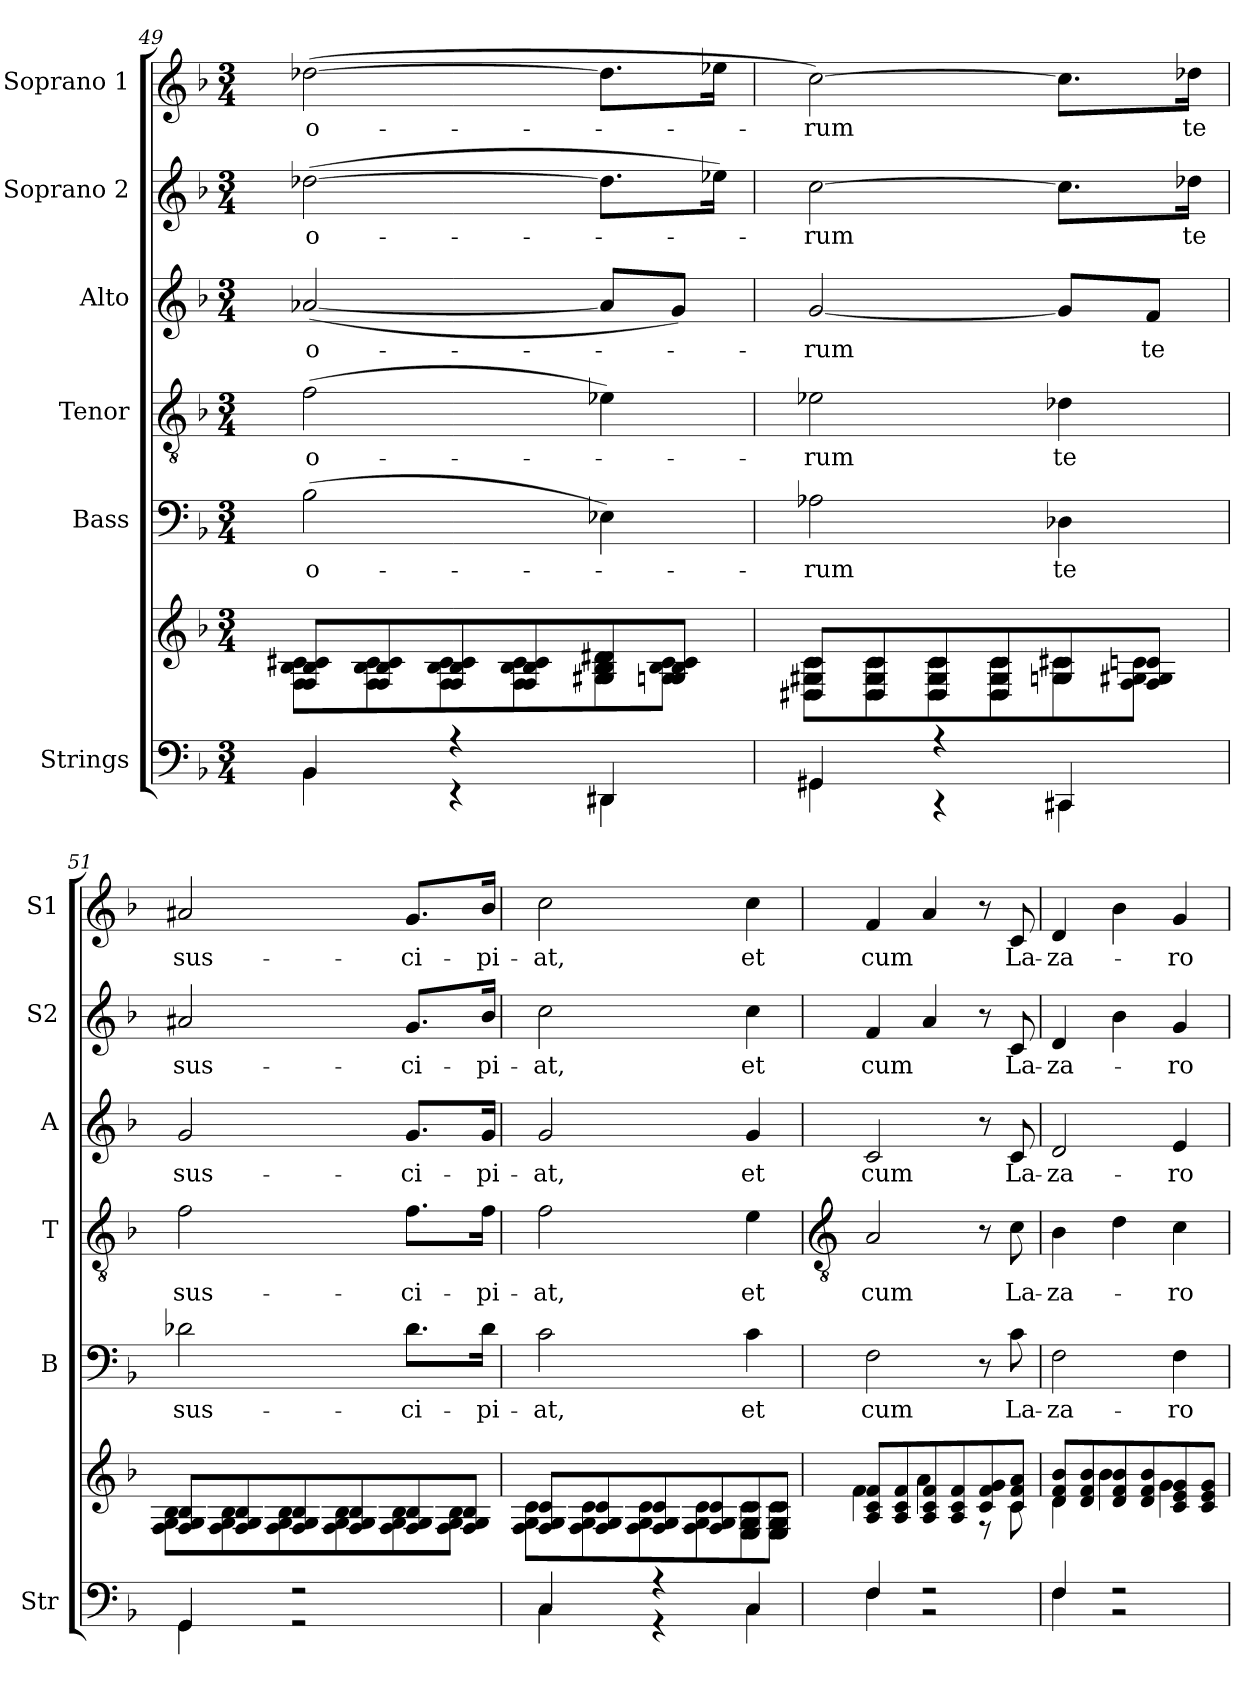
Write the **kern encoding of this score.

**kern	**kern	**kern	**text	**kern	**text	**kern	**text	**kern	**text	**kern	**text
*part6	*part6	*part5	*part5	*part4	*part4	*part3	*part3	*part2	*part2	*part1	*part1
*staff7	*staff6	*staff5	*staff5	*staff4	*staff4	*staff3	*staff3	*staff2	*staff2	*staff1	*staff1
*I"Strings	*	*I"Bass	*	*I"Tenor	*	*I"Alto	*	*I"Soprano 2	*	*I"Soprano 1	*
*I'Str	*	*I'B	*	*I'T	*	*I'A	*	*I'S2	*	*I'S1	*
*clefF4	*clefG2	*clefF4	*	*clefGv2	*	*clefG2	*	*clefG2	*	*clefG2	*
*k[b-]	*k[b-]	*k[b-]	*	*k[b-]	*	*k[b-]	*	*k[b-]	*	*k[b-]	*
*F:	*F:	*F:	*	*F:	*	*F:	*	*F:	*	*F:	*
*M3/4	*M3/4	*M3/4	*	*M3/4	*	*M3/4	*	*M3/4	*	*M3/4	*
=49	=49	=49	=49	=49	=49	=49	=49	=49	=49	=49	=49
*^	*^	*	*	*	*	*	*	*	*	*	*
!	!	!	!	!	!LO:LY:b	!	!LO:LY:b	!	!LO:LY:b	!	!LO:LY:b	!	!LO:LY:b
4BB-/	4BB-\	8F/ 8B-/ 8c#X/L	8F\ 8B-\ 8c#X\L	(>2B-	-o-	(>2f	-o-	(<[2a-X	-o-	(>[2dd-X	-o-	(>[2dd-X	-o-
.	.	8F/ 8B-/ 8c#/	8F\ 8B-\ 8c#\	.	.	.	.	.	.	.	.	.	.
4r	4r	8F/ 8B-/ 8c#/	8F\ 8B-\ 8c#\	.	.	.	.	.	.	.	.	.	.
.	.	8F/ 8B-/ 8c#/	8F\ 8B-\ 8c#\	.	.	.	.	.	.	.	.	.	.
4DD#X/	4DD#X\	8G#X/ 8B-/ 8d#X/	8G#X\ 8B-\ 8d#X\	4E-X)	.	4e-X)	.	8a-L]	.	8.dd-L]	.	8.dd-L]	.
.	.	8Gn/ 8B-/ 8c#/J	8Gn\ 8B-\ 8c#\J	.	.	.	.	8gJ)	.	.	.	.	.
.	.	.	.	.	.	.	.	.	.	16ee-XJ)	.	16ee-XJ	.
=50	=50	=50	=50	=50	=50	=50	=50	=50	=50	=50	=50	=50	=50
!	!	!	!	!	!LO:LY:b	!	!LO:LY:b	!	!LO:LY:b	!	!LO:LY:b	!	!LO:LY:b
4GG#X/	4GG#X\	8D#X/ 8G#X/ 8c/L	8D#X\ 8G#X\ 8c\L	2A-X	-rum	2e-X	-rum	[2g	-rum	[2cc	-rum	[2cc)	-rum
.	.	8D#/ 8G#/ 8c/	8D#\ 8G#\ 8c\	.	.	.	.	.	.	.	.	.	.
4r	4r	8D#/ 8G#/ 8c/	8D#\ 8G#\ 8c\	.	.	.	.	.	.	.	.	.	.
.	.	8D#/ 8G#/ 8c/	8D#\ 8G#\ 8c\	.	.	.	.	.	.	.	.	.	.
!	!	!	!	!	!LO:LY:b	!	!LO:LY:b	!	!	!	!	!	!
4CC#X/	4CC#X\	8Gn/ 8c#X/	8Gn\ 8c#X\	4D-X	te	4d-X	te	8gL]	.	8.ccL]	.	8.ccL]	.
!	!	!	!	!	!	!	!	!	!LO:LY:b	!	!	!	!
.	.	8F/ 8G#X/ 8cn/J	8F\ 8G#X\ 8cn\J	.	.	.	.	8fJ	te	.	.	.	.
!	!	!	!	!	!	!	!	!	!	!	!LO:LY:b	!	!LO:LY:b
.	.	.	.	.	.	.	.	.	.	16dd-XJ	te	16dd-XJ	te
=51	=51	=51	=51	=51	=51	=51	=51	=51	=51	=51	=51	=51	=51
!	!	!	!	!	!LO:LY:b	!	!LO:LY:b	!	!LO:LY:b	!	!LO:LY:b	!	!LO:LY:b
4GG/	4GG\	8F/ 8G/ 8B-/L	8F\ 8G\ 8B-\L	2d-X	sus-	2f	sus-	2g	sus-	2a#X	sus-	2a#X	sus-
.	.	8F/ 8G/ 8B-/	8F\ 8G\ 8B-\	.	.	.	.	.	.	.	.	.	.
2r	2r	8F/ 8G/ 8B-/	8F\ 8G\ 8B-\	.	.	.	.	.	.	.	.	.	.
.	.	8F/ 8G/ 8B-/	8F\ 8G\ 8B-\	.	.	.	.	.	.	.	.	.	.
!	!	!	!	!	!LO:LY:b	!	!LO:LY:b	!	!LO:LY:b	!	!LO:LY:b	!	!LO:LY:b
.	.	8F/ 8G/ 8B-/	8F\ 8G\ 8B-\	8.d-L	-ci-	8.fL	-ci-	8.gL	-ci-	8.gL	-ci-	8.gL	-ci-
.	.	8F/ 8G/ 8B-/J	8F\ 8G\ 8B-\J	.	.	.	.	.	.	.	.	.	.
!	!	!	!	!	!LO:LY:b	!	!LO:LY:b	!	!LO:LY:b	!	!LO:LY:b	!	!LO:LY:b
.	.	.	.	16d-J	-pi-	16fJ	-pi-	16gJ	-pi-	16b-J	-pi-	16b-J	-pi-
=52	=52	=52	=52	=52	=52	=52	=52	=52	=52	=52	=52	=52	=52
!	!	!	!	!	!LO:LY:b	!	!LO:LY:b	!	!LO:LY:b	!	!LO:LY:b	!	!LO:LY:b
4C/	4C\	8F/ 8G/ 8c/L	8F\ 8G\ 8c\L	2c	-at,	2f	-at,	2g	-at,	2cc	-at,	2cc	-at,
.	.	8F/ 8G/ 8c/	8F\ 8G\ 8c\	.	.	.	.	.	.	.	.	.	.
4r	4r	8F/ 8G/ 8c/	8F\ 8G\ 8c\	.	.	.	.	.	.	.	.	.	.
.	.	8F/ 8G/ 8c/	8F\ 8G\ 8c\	.	.	.	.	.	.	.	.	.	.
!	!	!	!	!	!LO:LY:b	!	!LO:LY:b	!	!LO:LY:b	!	!LO:LY:b	!	!LO:LY:b
4C/	4C\	8E/ 8G/ 8c/	8E\ 8G\ 8c\	4c	et	4e	et	4g	et	4cc	et	4cc	et
.	.	8E/ 8G/ 8c/J	8E\ 8G\ 8c\J	.	.	.	.	.	.	.	.	.	.
!!LO:LB:g=z
=53	=53	=53	=53	=53	=53	=53	=53	=53	=53	=53	=53	=53	=53
*	*	*	*	*	*	*clefGv2	*	*	*	*	*	*	*
!	!	!	!	!	!LO:LY:b	!	!LO:LY:b	!	!LO:LY:b	!	!LO:LY:b	!	!LO:LY:b
4F/	4F\	8A/ 8c/ 8f/L	4f\	2F	cum	2A	cum	2c	cum	4f	cum	4f	cum
.	.	8A/ 8c/ 8f/	.	.	.	.	.	.	.	.	.	.	.
2r	2r	8A/ 8c/ 8f/	4a\	.	.	.	.	.	.	4a	.	4a	.
.	.	8A/ 8c/ 8f/	.	.	.	.	.	.	.	.	.	.	.
.	.	8c/ 8f/ 8g/	8r	8r	.	8r	.	8r	.	8r	.	8r	.
!	!	!	!	!	!LO:LY:b	!	!LO:LY:b	!	!LO:LY:b	!	!LO:LY:b	!	!LO:LY:b
.	.	8c/ 8f/ 8a/J	8c\	8c	La-	8c	La-	8c	La-	8c	La-	8c	La-
=54	=54	=54	=54	=54	=54	=54	=54	=54	=54	=54	=54	=54	=54
!	!	!	!	!	!LO:LY:b	!	!LO:LY:b	!	!LO:LY:b	!	!LO:LY:b	!	!LO:LY:b
4F/	4F\	8d/ 8f/ 8b-/L	4d\	2F	-za-	4B-	-za-	2d	-za-	4d	-za-	4d	-za-
.	.	8d/ 8f/ 8b-/	.	.	.	.	.	.	.	.	.	.	.
2r	2r	8d/ 8f/ 8b-/	4b-\	.	.	4d	.	.	.	4b-	.	4b-	.
.	.	8d/ 8f/ 8b-/	.	.	.	.	.	.	.	.	.	.	.
!	!	!	!	!	!LO:LY:b	!	!LO:LY:b	!	!LO:LY:b	!	!LO:LY:b	!	!LO:LY:b
.	.	8c/ 8e/ 8g/	4g\	4F	-ro	4c	-ro	4e	-ro	4g	-ro	4g	-ro
.	.	8c/ 8e/ 8g/J	.	.	.	.	.	.	.	.	.	.	.
*v	*v	*	*	*	*	*	*	*	*	*	*	*	*
*	*v	*v	*	*	*	*	*	*	*	*	*	*
=	=	=	=	=	=	=	=	=	=	=	=
*-	*-	*-	*-	*-	*-	*-	*-	*-	*-	*-	*-
